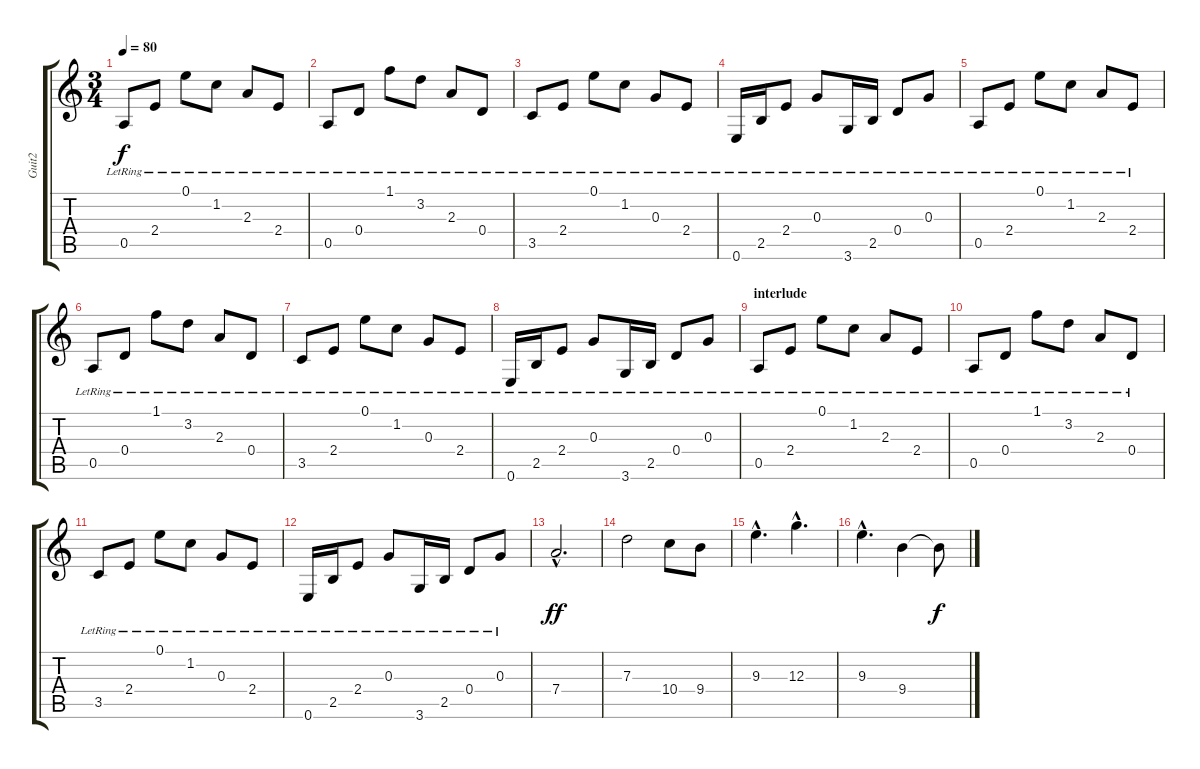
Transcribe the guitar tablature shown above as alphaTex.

\track ("Guit2" "Guit2") {instrument overdrivenguitar}
\staff {score tabs}
\tuning (E4 B3 G3 D3 A2 E2) {hide}
\ts (3 4)
\tempo 80
\clef g2
\ks c
0.5{lr}.8{dy f volume 11 instrument electricguitarclean} 2.4{lr}.8 0.1{lr}.8 1.2{lr}.8 2.3{lr}.8 2.4{lr}.8 |
0.5{lr}.8 0.4{lr}.8 1.1{lr}.8 3.2{lr}.8 2.3{lr}.8 0.4{lr}.8 |
3.5{lr}.8 2.4{lr}.8 0.1{lr}.8 1.2{lr}.8 0.3{lr}.8 2.4{lr}.8 |
0.6{lr}.16 2.5{lr}.16 2.4{lr}.8 0.3{lr}.8 3.6{lr}.16 2.5{lr}.16 0.4{lr}.8 0.3{lr}.8 |
0.5{lr}.8{volume 11 instrument electricguitarclean} 2.4{lr}.8 0.1{lr}.8 1.2{lr}.8 2.3{lr}.8 2.4{lr}.8 |
0.5{lr}.8 0.4{lr}.8 1.1{lr}.8 3.2{lr}.8 2.3{lr}.8 0.4{lr}.8 |
3.5{lr}.8 2.4{lr}.8 0.1{lr}.8 1.2{lr}.8 0.3{lr}.8 2.4{lr}.8 |
0.6{lr}.16 2.5{lr}.16 2.4{lr}.8 0.3{lr}.8 3.6{lr}.16 2.5{lr}.16 0.4{lr}.8 0.3{lr}.8 |
\section ("" "interlude")
0.5{lr}.8{volume 11 instrument electricguitarclean} 2.4{lr}.8 0.1{lr}.8 1.2{lr}.8 2.3{lr}.8 2.4{lr}.8 |
0.5{lr}.8 0.4{lr}.8 1.1{lr}.8 3.2{lr}.8 2.3{lr}.8 0.4{lr}.8 |
3.5{lr}.8 2.4{lr}.8 0.1{lr}.8 1.2{lr}.8 0.3{lr}.8 2.4{lr}.8 |
0.6{lr}.16 2.5{lr}.16 2.4{lr}.8 0.3{lr}.8 3.6{lr}.16 2.5{lr}.16 0.4{lr}.8 0.3{lr}.8 |
7.4{hac}.2{d dy ff volume 11 instrument overdrivenguitar} |
7.3.2 10.4.8 9.4.8 |
9.3{hac}.4{d} 12.3{hac}.4{d} |
9.3{hac}.4{d} 9.4.4 9.4{t}.8{dy f}
